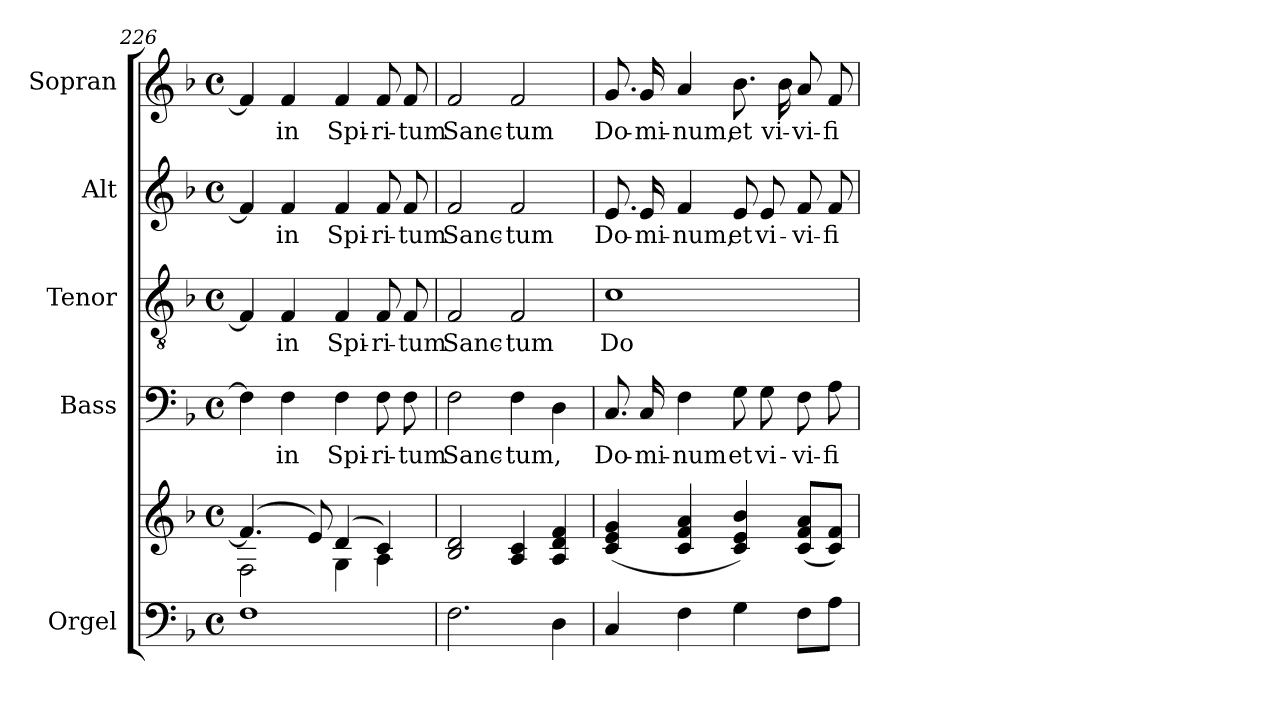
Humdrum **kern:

**kern	**kern	**kern	**text	**kern	**text	**kern	**text	**kern	**text
*part5	*part5	*part4	*part4	*part3	*part3	*part2	*part2	*part1	*part1
*staff6	*staff5	*staff4	*staff4	*staff3	*staff3	*staff2	*staff2	*staff1	*staff1
*I"Orgel	*	*I"Bass	*	*I"Tenor	*	*I"Alt	*	*I"Sopran	*
*I'Org.	*	*I'B.	*	*I'T.	*	*I'A.	*	*I'S.	*
*clefF4	*clefG2	*clefF4	*	*clefGv2	*	*clefG2	*	*clefG2	*
*k[b-]	*k[b-]	*k[b-]	*	*k[b-]	*	*k[b-]	*	*k[b-]	*
*F:	*F:	*F:	*	*F:	*	*F:	*	*F:	*
*M4/4	*M4/4	*M4/4	*	*M4/4	*	*M4/4	*	*M4/4	*
*met(c)	*met(c)	*met(c)	*	*met(c)	*	*met(c)	*	*met(c)	*
=226	=226	=226	=226	=226	=226	=226	=226	=226	=226
*	*^	*	*	*	*	*	*	*	*
1F	(4.f/]	2F\	4F\]	.	4F/]	.	4f/]	.	4f/]	.
!	!	!	!	!LO:LY:b	!	!LO:LY:b	!	!LO:LY:b	!	!LO:LY:b
.	.	.	4F\	in	4F/	in	4f/	in	4f/	in
.	8e/)	.	.	.	.	.	.	.	.	.
!	!	!	!	!LO:LY:b	!	!LO:LY:b	!	!LO:LY:b	!	!LO:LY:b
.	(4d/	4G\	4F\	Spi-	4F/	Spi-	4f/	Spi-	4f/	Spi-
!	!	!	!	!LO:LY:b	!	!LO:LY:b	!	!LO:LY:b	!	!LO:LY:b
.	4c/)	4A\	8F\	-ri-	8F/	-ri-	8f/	-ri-	8f/	-ri-
!	!	!	!	!LO:LY:b	!	!LO:LY:b	!	!LO:LY:b	!	!LO:LY:b
.	.	.	8F\	-tum	8F/	-tum	8f/	-tum	8f/	-tum
*	*v	*v	*	*	*	*	*	*	*	*
!!LO:PB:g=z
=227	=227	=227	=227	=227	=227	=227	=227	=227	=227
!	!	!	!LO:LY:b	!	!LO:LY:b	!	!LO:LY:b	!	!LO:LY:b
2.F\	2B-/ 2d/	2F\	Sanc-	2F/	Sanc-	2f/	Sanc-	2f/	Sanc-
!	!	!	!LO:LY:b	!	!LO:LY:b	!	!LO:LY:b	!	!LO:LY:b
.	4A/ 4c/	4F\	-tum,	2F/	-tum	2f/	-tum	2f/	-tum
4D\	4A/ 4d/ 4f/	4D\	.	.	.	.	.	.	.
=228	=228	=228	=228	=228	=228	=228	=228	=228	=228
!	!	!	!LO:LY:b	!	!LO:LY:b	!	!LO:LY:b	!	!LO:LY:b
4C/	(4c/ 4e/ 4g/	8.C/	Do-	1c	Do-	8.e/	Do-	8.g/	Do-
!	!	!	!LO:LY:b	!	!	!	!LO:LY:b	!	!LO:LY:b
.	.	16C/	-mi-	.	.	16e/	-mi-	16g/	-mi-
!	!	!	!LO:LY:b	!	!	!	!LO:LY:b	!	!LO:LY:b
4F\	4c/ 4f/ 4a/	4F\	-num	.	.	4f/	-num,	4a/	-num,
!	!	!	!LO:LY:b	!	!	!	!LO:LY:b	!	!LO:LY:b
4G\	4c/ 4e/ 4b-/)	8G\	et	.	.	8e/	et	8.b-\	et
!	!	!	!LO:LY:b	!	!	!	!LO:LY:b	!	!
.	.	8G\	vi-	.	.	8e/	vi-	.	.
!	!	!	!	!	!	!	!	!	!LO:LY:b
.	.	.	.	.	.	.	.	16b-\	vi-
!	!	!	!LO:LY:b	!	!	!	!LO:LY:b	!	!LO:LY:b
8F\L	(>8c/ 8f/ 8a/L	8F\	-vi-	.	.	8f/	-vi-	8a/	-vi-
!	!	!	!LO:LY:b	!	!	!	!LO:LY:b	!	!LO:LY:b
8A\J	8c/ 8f/J)	8A\	-fi-	.	.	8f/	-fi-	8f/	-fi-
=	=	=	=	=	=	=	=	=	=
*-	*-	*-	*-	*-	*-	*-	*-	*-	*-
